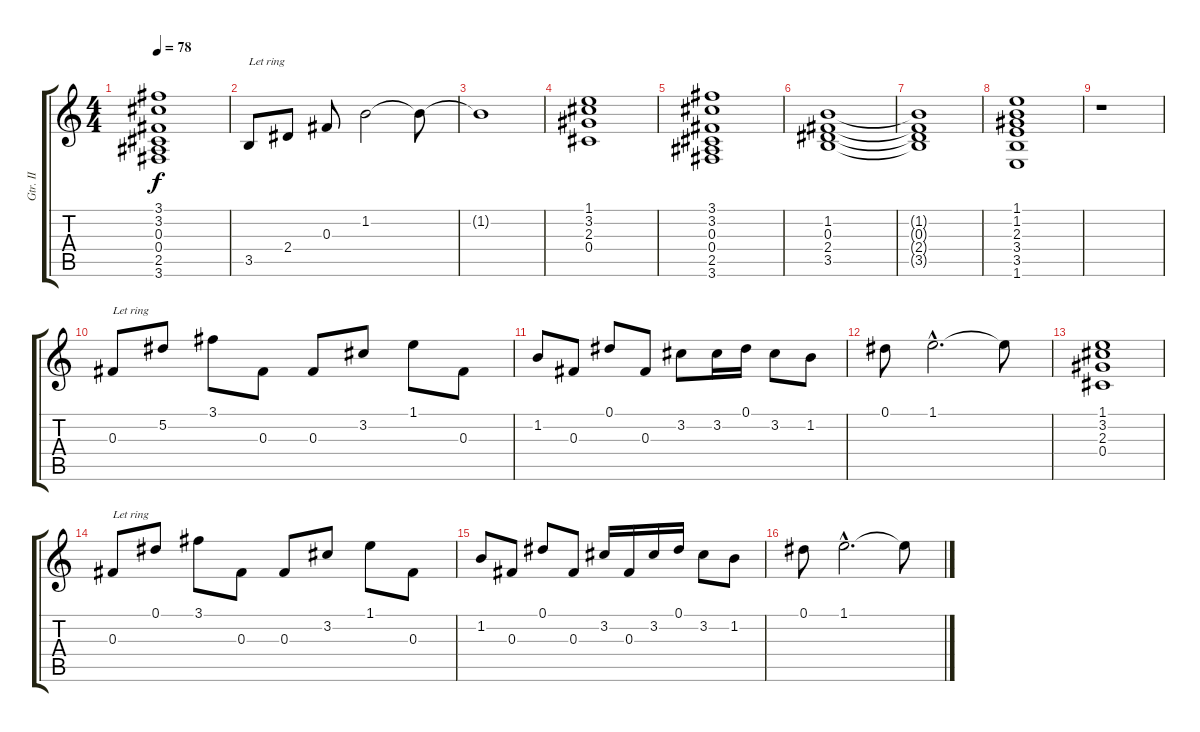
\track ("Gtr. II" "Gtr. II") {instrument overdrivenguitar}
\staff {score tabs}
\tuning (Eb4 Bb3 Gb3 Db3 Ab2 Eb2) {hide}
\ts (4 4)
\tempo 78
\clef g2
\ks c
(3.1 3.2 0.3 0.4 2.5 3.6).1{dy f} |
3.5.8{txt "Let ring"} 2.4.8 0.3.8 1.2.2 1.2{t}.8 |
1.2{t}.1 |
(1.1 3.2 2.3 0.4).1 |
(3.1 3.2 0.3 0.4 2.5 3.6).1 |
(1.2 0.3 2.4 3.5).1 |
(1.2{t} 0.3{t} 2.4{t} 3.5{t}).1 |
(1.1 1.2 2.3 3.4 3.5 1.6).1 |
r.1 |
0.3.8{txt "Let ring"} 5.2.8 3.1.8 0.3.8 0.3.8 3.2.8 1.1.8 0.3.8 |
1.2.8 0.3.8 0.1.8 0.3.8 3.2.8 3.2.16 0.1.16 3.2.8 1.2.8 |
0.1.8 1.1{hac}.2{d} 1.1{t}.8 |
(1.1 3.2 2.3 0.4).1 |
0.3.8{txt "Let ring"} 0.1.8 3.1.8 0.3.8 0.3.8 3.2.8 1.1.8 0.3.8 |
1.2.8 0.3.8 0.1.8 0.3.8 3.2.16 0.3.16 3.2.16 0.1.16 3.2.8 1.2.8 |
0.1.8 1.1{hac}.2{d} 1.1{t}.8
